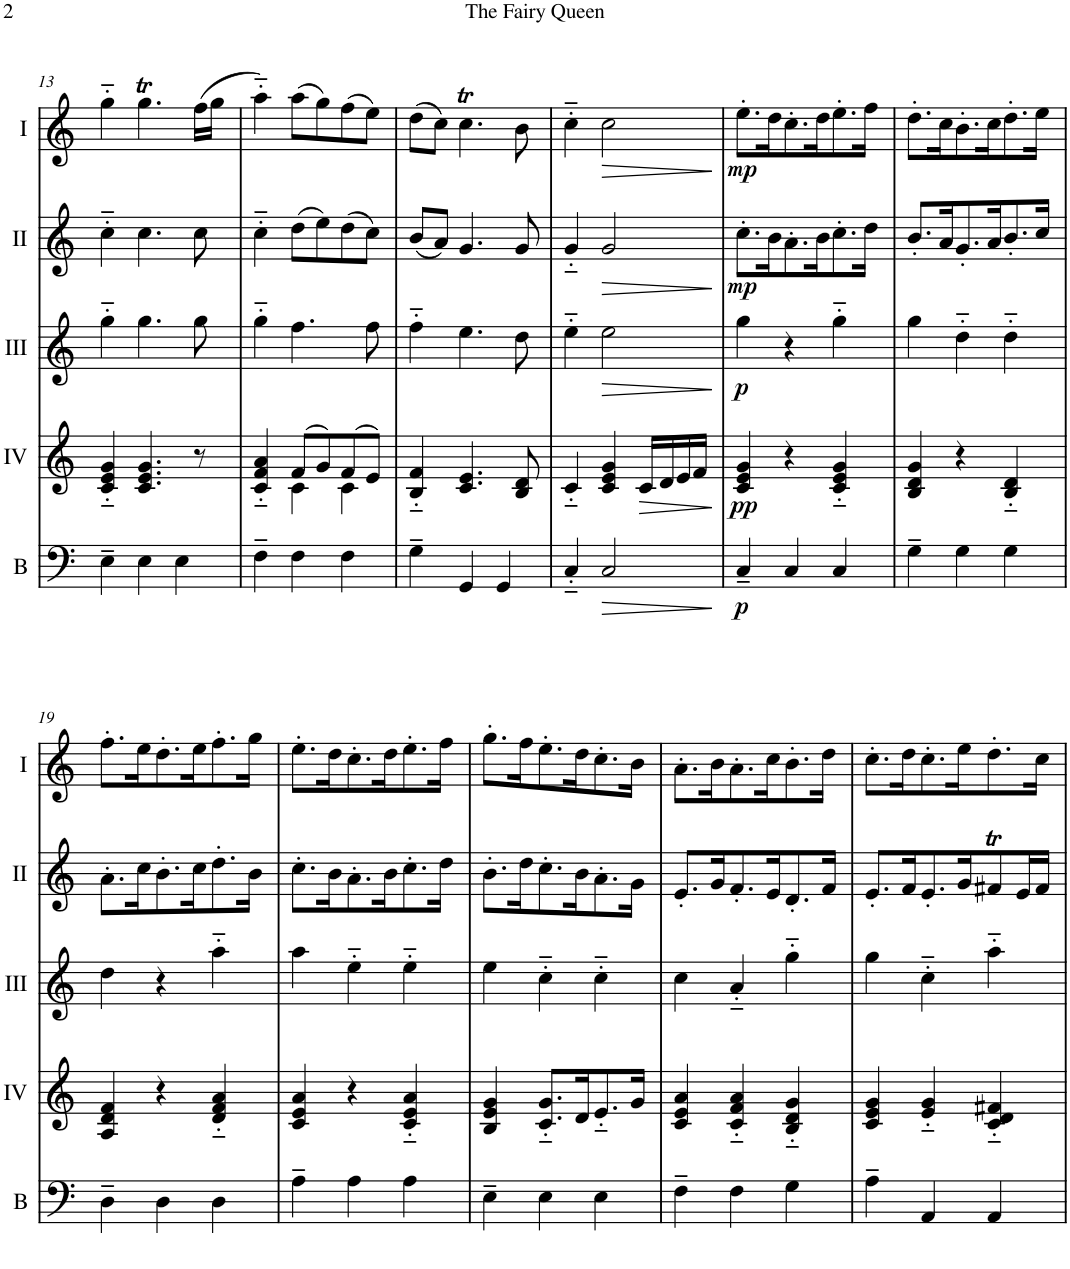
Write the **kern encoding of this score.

**kern	**dynam	**kern	**dynam	**kern	**dynam	**kern	**dynam	**kern	**dynam
*part5	*part5	*part4	*part4	*part3	*part3	*part2	*part2	*part1	*part1
*staff5	*staff5	*staff4	*staff4	*staff3	*staff3	*staff2	*staff2	*staff1	*staff1
*I"Bass	*	*I"Acc. 4	*	*I"Acc. 3	*	*I"Acc. 2	*	*I"Acc. 1	*
*I'B	*	*	*	*	*	*	*	*	*
!!LO:PB:g=z
*clefF4	*	*clefG2	*	*clefG2	*	*clefG2	*	*clefG2	*
*Trd7c12	*	*	*	*Trd7c12	*	*	*	*	*
*k[]	*	*k[]	*	*k[]	*	*k[]	*	*k[]	*
*M3/4	*	*M3/4	*	*M3/4	*	*M3/4	*	*M3/4	*
=13	=13	=13	=13	=13	=13	=13	=13	=13	=13
4E~\	.	4c/'~ 4e/'~ 4g/'~	.	4gg'~\	.	4cc'~\	.	4gg'~\	.
4E\	.	4.c/ 4.e/ 4.g/	.	4.gg\	.	4.cc\	.	4.ggT\	.
4E\	.	.	.	.	.	.	.	.	.
.	.	8r	.	8gg\	.	8cc\	.	(16ff\LL	.
.	.	.	.	.	.	.	.	16gg\JJ	.
=14	=14	=14	=14	=14	=14	=14	=14	=14	=14
*	*	*^	*	*	*	*	*	*	*
4F~\	.	4c/'~ 4f/'~ 4a/'~	4ryy	.	4gg'~\	.	4cc'~\	.	4aa'~\)	.
4F\	.	(8f/L	4c\	.	4.ff\	.	(8dd\L	.	(8aa\L	.
.	.	8g/)	.	.	.	.	8ee\)	.	8gg\)	.
4F\	.	(8f/	4c\	.	.	.	(8dd\	.	(8ff\	.
.	.	8e/J)	.	.	8ff\	.	8cc\J)	.	8ee\J)	.
*	*	*v	*v	*	*	*	*	*	*	*
=15	=15	=15	=15	=15	=15	=15	=15	=15	=15
4G~\	.	4B/'~ 4f/'~	.	4ff'~\	.	(8b/L	.	(8dd\L	.
.	.	.	.	.	.	8a/J)	.	8cc\J)	.
4GG/	.	4.c/ 4.e/	.	4.ee\	.	4.g/	.	4.ccT\	.
4GG/	.	.	.	.	.	.	.	.	.
.	.	8B/ 8d/	.	8dd\	.	8g/	.	8b\	.
=16	=16	=16	=16	=16	=16	=16	=16	=16	=16
4C'~/	.	4c'~/	.	4ee'~\	.	4g'~/	.	4cc'~\	.
!	!LO:HP:b	!	!	!	!LO:HP:b	!	!LO:HP:b	!	!LO:HP:b
2C/	>	4c/ 4e/ 4g/	.	2ee\	>	2g/	>	2cc\	>
!	!	!	!LO:HP:b	!	!	!	!	!	!
.	.	16c/LL	>	.	.	.	.	.	.
.	.	16d/	.	.	.	.	.	.	.
.	.	16e/	.	.	.	.	.	.	.
.	.	16f/JJ	.	.	.	.	.	.	.
.	]	.	]	.	]	.	]	.	]
=17	=17	=17	=17	=17	=17	=17	=17	=17	=17
!	!LO:DY:b	!	!LO:DY:b	!	!LO:DY:b	!	!LO:DY:b	!	!LO:DY:b
4C~/	p	4c/ 4e/ 4g/	pp	4gg\	p	8.cc'\L	mp	8.ee'\L	mp
.	.	.	.	.	.	16b\K	.	16dd\K	.
4C/	.	4r	.	4r	.	8.a'\	.	8.cc'\	.
.	.	.	.	.	.	16b\K	.	16dd\K	.
4C/	.	4c/'~ 4e/'~ 4g/'~	.	4gg'~\	.	8.cc'\	.	8.ee'\	.
.	.	.	.	.	.	16dd\Jk	.	16ff\Jk	.
=18	=18	=18	=18	=18	=18	=18	=18	=18	=18
4G~\	.	4B/ 4d/ 4g/	.	4gg\	.	8.b'/L	.	8.dd'\L	.
.	.	.	.	.	.	16a/K	.	16cc\K	.
4G\	.	4r	.	4dd'~\	.	8.g'/	.	8.b'\	.
.	.	.	.	.	.	16a/K	.	16cc\K	.
4G\	.	4B/'~ 4d/'~	.	4dd'~\	.	8.b'/	.	8.dd'\	.
.	.	.	.	.	.	16cc/Jk	.	16ee\Jk	.
!!LO:LB:g=z
=19	=19	=19	=19	=19	=19	=19	=19	=19	=19
4D~\	.	4A/ 4d/ 4f/	.	4dd\	.	8.a'\L	.	8.ff'\L	.
.	.	.	.	.	.	16cc\K	.	16ee\K	.
4D\	.	4r	.	4r	.	8.b'\	.	8.dd'\	.
.	.	.	.	.	.	16cc\K	.	16ee\K	.
4D\	.	4d/'~ 4f/'~ 4a/'~	.	4aa'~\	.	8.dd'\	.	8.ff'\	.
.	.	.	.	.	.	16b\Jk	.	16gg\Jk	.
=20	=20	=20	=20	=20	=20	=20	=20	=20	=20
4A~\	.	4c/ 4e/ 4a/	.	4aa\	.	8.cc'\L	.	8.ee'\L	.
.	.	.	.	.	.	16b\K	.	16dd\K	.
4A\	.	4r	.	4ee'~\	.	8.a'\	.	8.cc'\	.
.	.	.	.	.	.	16b\K	.	16dd\K	.
4A\	.	4c/'~ 4e/'~ 4a/'~	.	4ee'~\	.	8.cc'\	.	8.ee'\	.
.	.	.	.	.	.	16dd\Jk	.	16ff\Jk	.
=21	=21	=21	=21	=21	=21	=21	=21	=21	=21
4E~\	.	4B/ 4e/ 4g/	.	4ee\	.	8.b'\L	.	8.gg'\L	.
.	.	.	.	.	.	16dd\K	.	16ff\K	.
4E\	.	8.c/'~ 8.g/'~L	.	4cc'~\	.	8.cc'\	.	8.ee'\	.
.	.	16d/K	.	.	.	16b\K	.	16dd\K	.
4E\	.	8.e'~/	.	4cc'~\	.	8.a'\	.	8.cc'\	.
.	.	16g/Jk	.	.	.	16g\Jk	.	16b\Jk	.
=22	=22	=22	=22	=22	=22	=22	=22	=22	=22
4F~\	.	4c/ 4e/ 4a/	.	4cc\	.	8.e'/L	.	8.a'\L	.
.	.	.	.	.	.	16g/K	.	16b\K	.
4F\	.	4c/'~ 4f/'~ 4a/'~	.	4a'~/	.	8.f'/	.	8.a'\	.
.	.	.	.	.	.	16e/K	.	16cc\K	.
4G\	.	4B/'~ 4d/'~ 4g/'~	.	4gg'~\	.	8.d'/	.	8.b'\	.
.	.	.	.	.	.	16f/Jk	.	16dd\Jk	.
=23	=23	=23	=23	=23	=23	=23	=23	=23	=23
4A~\	.	4c/ 4e/ 4g/	.	4gg\	.	8.e'/L	.	8.cc'\L	.
.	.	.	.	.	.	16f/K	.	16dd\K	.
4AA/	.	4e/'~ 4g/'~	.	4cc'~\	.	8.e'/	.	8.cc'\	.
.	.	.	.	.	.	16g/K	.	16ee\K	.
4AA/	.	4c/'~ 4d/'~ 4f#X/'~	.	4aa'~\	.	8f#Xt/	.	8.dd'\	.
.	.	.	.	.	.	16e/L	.	.	.
.	.	.	.	.	.	16f#/JJ	.	16cc\Jk	.
=	=	=	=	=	=	=	=	=	=
*-	*-	*-	*-	*-	*-	*-	*-	*-	*-
